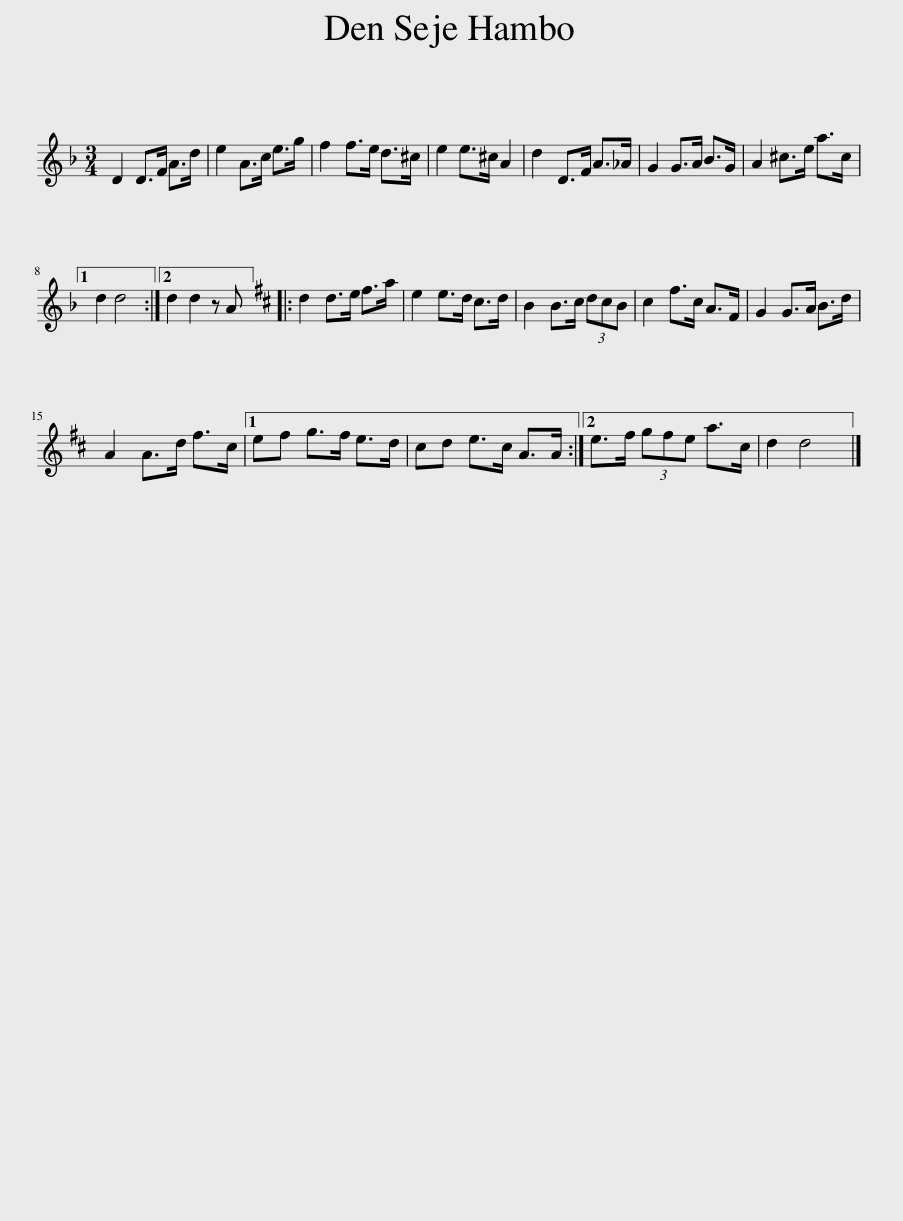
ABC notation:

X:1
L:1/8
M:3/4
I:linebreak $
K:Dmin
V:1 treble
V:1
 D2 D>F A>d | e2 A>c e>g | f2 f>e d>^c | e2 e>^c A2 | d2 D>F A>_A | %5
 G2 G>A B>G | A2 ^c>e a>c |1$ d2 d4 :|2 d2 d2 z A |:[K:D] d2 d>e f>a | %10
 e2 e>d c>d | B2 B>c (3dcB | c2 f>c A>F | G2 G>A B>d |$ A2 A>d f>c |1 %15
 ef g>f e>d | cd e>c A>A :|2 e>f (3gfe a>c | d2 d4 |] %19
